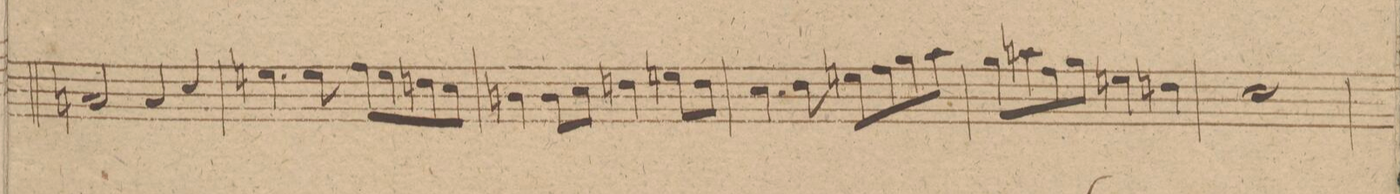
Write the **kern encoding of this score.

**kern	**dynam
*I"Fagotto 2do	*
*clefF4	*
*k[f#c#g#d#]	*
*met(c)	*
*M4/4	*
2Cn/	.
4C/	.
4E/	.
=246	=246
4.Gn\	.
8G\	.
8A\L	.
8G\	.
8Fn\	.
8E\J	.
=247	=247
4Dn\	.
8D\L	.
8E\J	.
4Fn\	.
8Gn\L	.
8F\J	.
=248	=248
4.E\	.
8F#\	.
8Gn\L	.
8A\	.
8B\	.
8c#\J	.
=249	=249
8B\L	.
8cn\	.
8A\	.
8B\J	.
4Gn\	.
4Fn\	.
=250	=250
1E\	.
=251	=251
*-	*-
